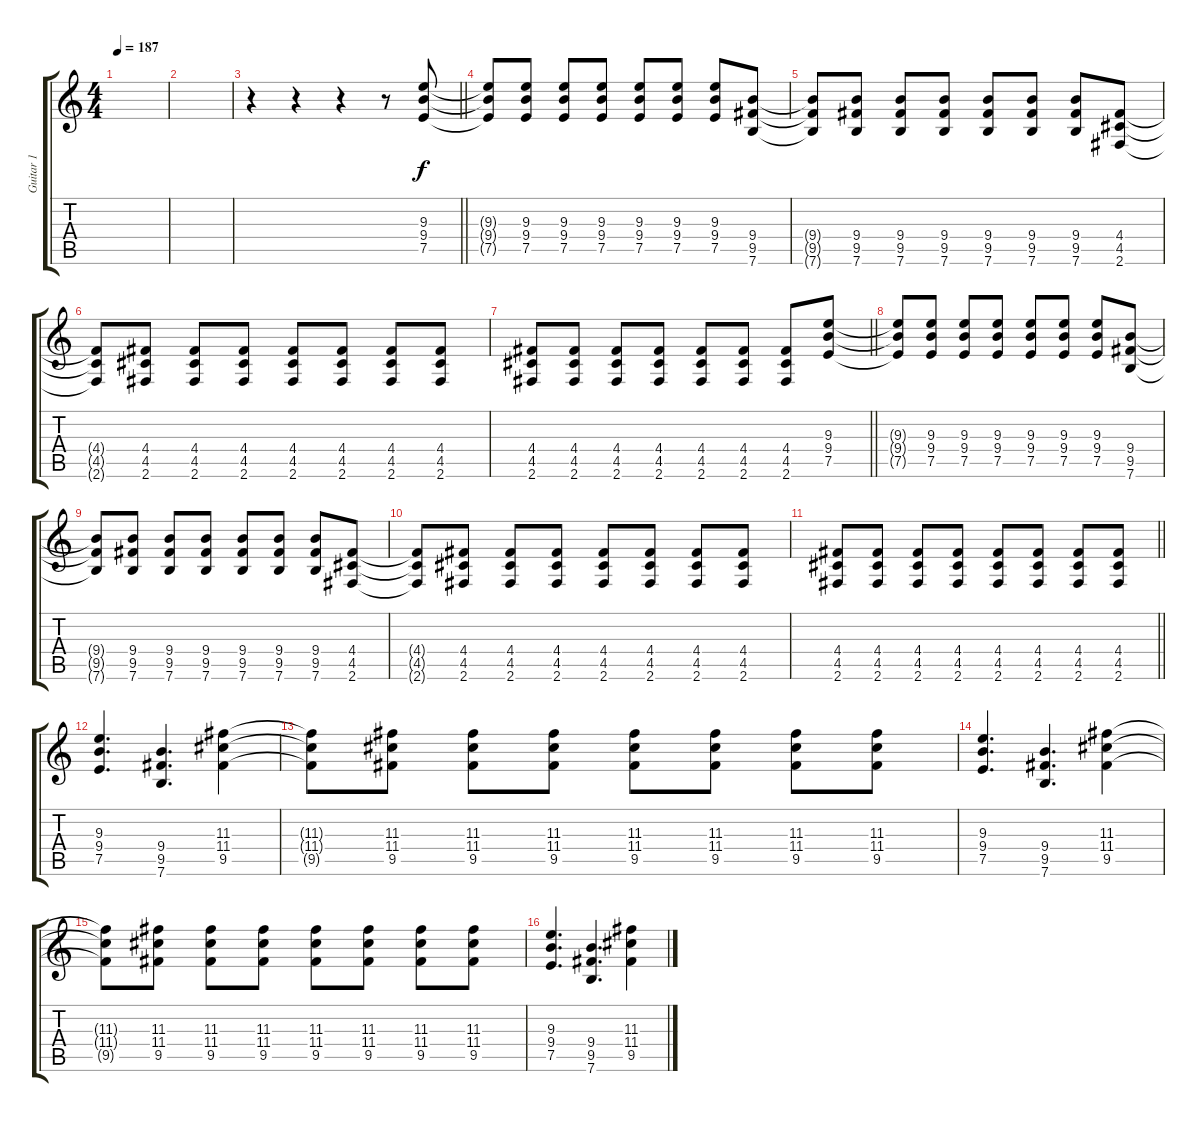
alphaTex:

\track ("Guitar 1" "Guitar 1") {instrument overdrivenguitar}
\staff {score tabs}
\tuning (E4 B3 G3 D3 A2 E2) {hide}
\ts (4 4)
\tempo 187
\clef g2
\ks c
|
|
\barLineRight lightlight
r.4 r.4 r.4 r.8 (9.3 9.4 7.5).8{volume 10 balance 15 instrument overdrivenguitar} |
(9.3{t} 9.4{t} 7.5{t}).8 (9.3 9.4 7.5).8 (9.3 9.4 7.5).8 (9.3 9.4 7.5).8 (9.3 9.4 7.5).8 (9.3 9.4 7.5).8 (9.3 9.4 7.5).8 (9.4 9.5 7.6).8 |
(9.4{t} 9.5{t} 7.6{t}).8 (9.4 9.5 7.6).8 (9.4 9.5 7.6).8 (9.4 9.5 7.6).8 (9.4 9.5 7.6).8 (9.4 9.5 7.6).8 (9.4 9.5 7.6).8 (4.4 4.5 2.6).8 |
(4.4{t} 4.5{t} 2.6{t}).8 (4.4 4.5 2.6).8 (4.4 4.5 2.6).8 (4.4 4.5 2.6).8 (4.4 4.5 2.6).8 (4.4 4.5 2.6).8 (4.4 4.5 2.6).8 (4.4 4.5 2.6).8 |
\barLineRight lightlight
(4.4 4.5 2.6).8 (4.4 4.5 2.6).8 (4.4 4.5 2.6).8 (4.4 4.5 2.6).8 (4.4 4.5 2.6).8 (4.4 4.5 2.6).8 (4.4 4.5 2.6).8 (9.3 9.4 7.5).8 |
(9.3{t} 9.4{t} 7.5{t}).8 (9.3 9.4 7.5).8 (9.3 9.4 7.5).8 (9.3 9.4 7.5).8 (9.3 9.4 7.5).8 (9.3 9.4 7.5).8 (9.3 9.4 7.5).8 (9.4 9.5 7.6).8 |
(9.4{t} 9.5{t} 7.6{t}).8 (9.4 9.5 7.6).8 (9.4 9.5 7.6).8 (9.4 9.5 7.6).8 (9.4 9.5 7.6).8 (9.4 9.5 7.6).8 (9.4 9.5 7.6).8 (4.4 4.5 2.6).8 |
(4.4{t} 4.5{t} 2.6{t}).8 (4.4 4.5 2.6).8 (4.4 4.5 2.6).8 (4.4 4.5 2.6).8 (4.4 4.5 2.6).8 (4.4 4.5 2.6).8 (4.4 4.5 2.6).8 (4.4 4.5 2.6).8 |
\barLineRight lightlight
(4.4 4.5 2.6).8 (4.4 4.5 2.6).8 (4.4 4.5 2.6).8 (4.4 4.5 2.6).8 (4.4 4.5 2.6).8 (4.4 4.5 2.6).8 (4.4 4.5 2.6).8 (4.4 4.5 2.6).8 |
(9.3 9.4 7.5).4{d} (9.4 9.5 7.6).4{d} (11.3 11.4 9.5).4 |
(11.3{t} 11.4{t} 9.5{t}).8 (11.3 11.4 9.5).8 (11.3 11.4 9.5).8 (11.3 11.4 9.5).8 (11.3 11.4 9.5).8 (11.3 11.4 9.5).8 (11.3 11.4 9.5).8 (11.3 11.4 9.5).8 |
(9.3 9.4 7.5).4{d} (9.4 9.5 7.6).4{d} (11.3 11.4 9.5).4 |
(11.3{t} 11.4{t} 9.5{t}).8 (11.3 11.4 9.5).8 (11.3 11.4 9.5).8 (11.3 11.4 9.5).8 (11.3 11.4 9.5).8 (11.3 11.4 9.5).8 (11.3 11.4 9.5).8 (11.3 11.4 9.5).8 |
(9.3 9.4 7.5).4{d} (9.4 9.5 7.6).4{d} (11.3 11.4 9.5).4
